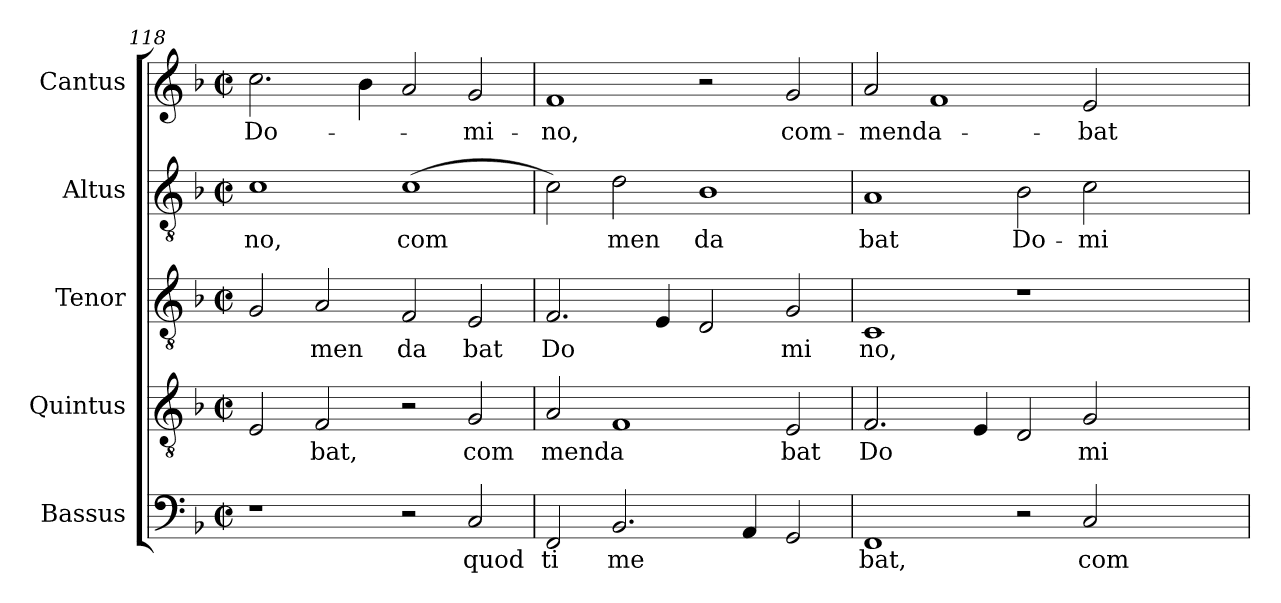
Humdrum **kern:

**kern	**text	**kern	**text	**kern	**text	**kern	**text	**kern	**text
*part5	*part5	*part4	*part4	*part3	*part3	*part2	*part2	*part1	*part1
*staff5	*staff5	*staff4	*staff4	*staff3	*staff3	*staff2	*staff2	*staff1	*staff1
*I"Bassus	*	*I"Quintus	*	*I"Tenor	*	*I"Altus	*	*I"Cantus	*
*clefF4	*	*clefGv2	*	*clefGv2	*	*clefGv2	*	*clefG2	*
*k[b-]	*	*k[b-]	*	*k[b-]	*	*k[b-]	*	*k[b-]	*
*F:	*	*F:	*	*F:	*	*F:	*	*F:	*
*M2/2	*	*M2/2	*	*M2/2	*	*M2/2	*	*M2/2	*
*met(c|)	*	*met(c|)	*	*met(c|)	*	*met(c|)	*	*met(c|)	*
=118	=118	=118	=118	=118	=118	=118	=118	=118	=118
!	!	!	!	!	!	!	!LO:LY:b:cj	!	!LO:LY:b
1r	.	2E/	.	2G/	.	1c	no,	2.cc\	Do-
!	!	!	!LO:LY:b:cj	!	!LO:LY:b:cj	!	!	!	!
.	.	2F/	bat,	2A/	men	.	.	.	.
.	.	.	.	.	.	.	.	4b-\	.
!	!	!	!	!	!LO:LY:b:cj	!	!LO:LY:b	!	!
2r	.	2r	.	2F/	da	(>1c	com	2a/	.
!	!LO:LY:b:cj	!	!LO:LY:b:cj	!	!LO:LY:b:cj	!	!	!	!LO:LY:b:cj
2C/	quod	2G/	com	2E/	bat	.	.	2g/	-mi-
=119	=119	=119	=119	=119	=119	=119	=119	=119	=119
!	!LO:LY:b:cj	!	!LO:LY:b:cj	!	!LO:LY:b	!	!	!	!LO:LY:b:cj
2FF/	ti	2A/	menda	2.F/	Do	2c\)	.	1f	-no,
!	!LO:LY:b	!	!	!	!	!	!LO:LY:b:cj	!	!
2.BB-/	me	1F	.	.	.	2d\	men	.	.
.	.	.	.	4E/	.	.	.	.	.
!	!	!	!	!	!	!	!LO:LY:b:cj	!	!
.	.	.	.	2D/	.	1B-	da	2r	.
4AA/	.	.	.	.	.	.	.	.	.
!	!	!	!LO:LY:b:cj	!	!LO:LY:b:cj	!	!	!	!LO:LY:b:cj
2GG/	.	2E/	bat	2G/	mi	.	.	2g/	com-
!!LO:LB:g=z
=120	=120	=120	=120	=120	=120	=120	=120	=120	=120
!	!LO:LY:b:cj	!	!LO:LY:b	!	!LO:LY:b:cj	!	!LO:LY:b:cj	!	!LO:LY:b:cj
1FF	bat,	2.F/	Do	1C	no,	1A	bat	2a/	-menda-
.	.	.	.	.	.	.	.	1f	.
.	.	4E/	.	.	.	.	.	.	.
!	!	!	!	!LO:N:vis=1	!	!	!LO:LY:b:cj	!	!
2r	.	2D/	.	0r	.	2B-\	Do-	.	.
!	!LO:LY:b:cj	!	!LO:LY:b:cj	!	!	!	!LO:LY:b:cj	!	!LO:LY:b:cj
2C/	com	2G/	mi	.	.	2c\	-mi-	2e/	-bat
1ryy	.	1ryy	.	.	.	1ryy	.	1ryy	.
=	=	=	=	=	=	=	=	=	=
*-	*-	*-	*-	*-	*-	*-	*-	*-	*-
